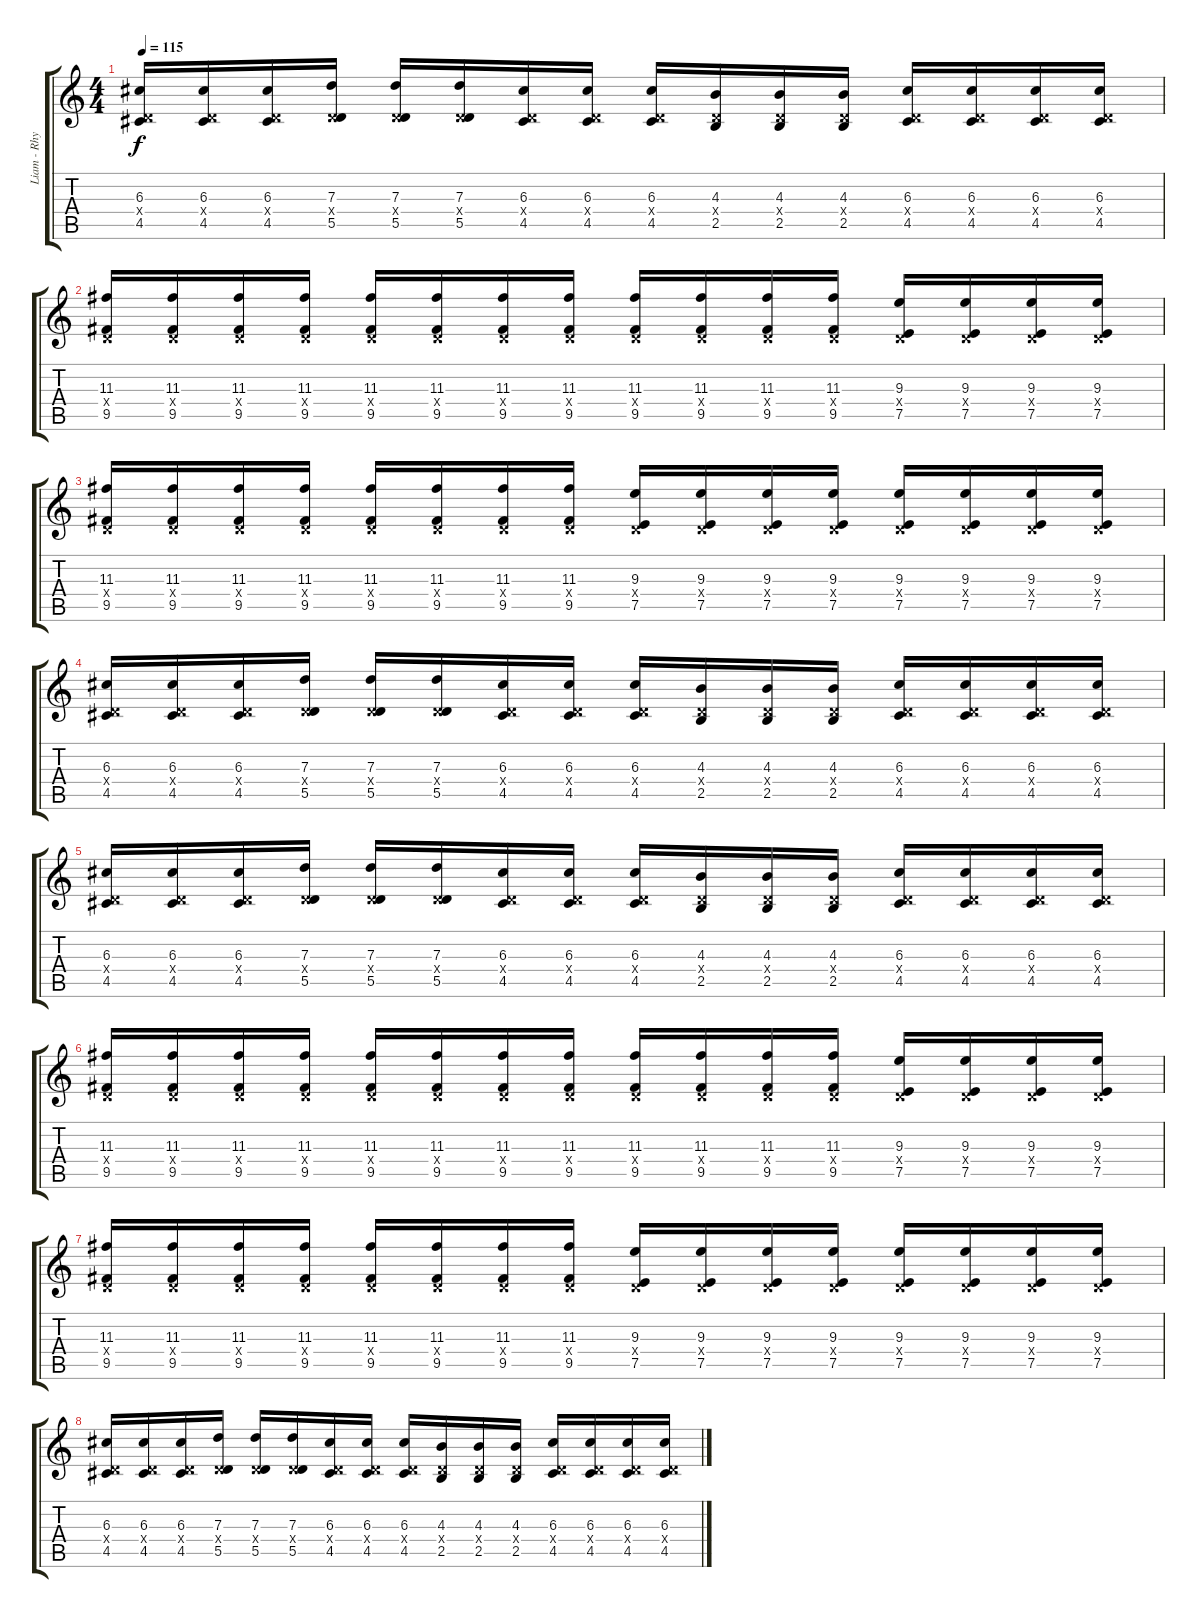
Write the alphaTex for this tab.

\track ("Liam - Rhythm Guitar" "Liam - Rhy") {instrument distortionguitar}
\staff {score tabs}
\tuning (E4 B3 G3 D3 A2 D2) {hide}
\ts (4 4)
\tempo 115
\clef g2
\ks c
(6.3 0.4{x} 4.5).16{dy f} (6.3 0.4{x} 4.5).16 (6.3 0.4{x} 4.5).16 (7.3 0.4{x} 5.5).16 (7.3 0.4{x} 5.5).16 (7.3 0.4{x} 5.5).16 (6.3 0.4{x} 4.5).16 (6.3 0.4{x} 4.5).16 (6.3 0.4{x} 4.5).16 (4.3 0.4{x} 2.5).16 (4.3 0.4{x} 2.5).16 (4.3 0.4{x} 2.5).16 (6.3 0.4{x} 4.5).16 (6.3 0.4{x} 4.5).16 (6.3 0.4{x} 4.5).16 (6.3 0.4{x} 4.5).16 |
(11.3 0.4{x} 9.5).16 (11.3 0.4{x} 9.5).16 (11.3 0.4{x} 9.5).16 (11.3 0.4{x} 9.5).16 (11.3 0.4{x} 9.5).16 (11.3 0.4{x} 9.5).16 (11.3 0.4{x} 9.5).16 (11.3 0.4{x} 9.5).16 (11.3 0.4{x} 9.5).16 (11.3 0.4{x} 9.5).16 (11.3 0.4{x} 9.5).16 (11.3 0.4{x} 9.5).16 (9.3 0.4{x} 7.5).16 (9.3 0.4{x} 7.5).16 (9.3 0.4{x} 7.5).16 (9.3 0.4{x} 7.5).16 |
(11.3 0.4{x} 9.5).16 (11.3 0.4{x} 9.5).16 (11.3 0.4{x} 9.5).16 (11.3 0.4{x} 9.5).16 (11.3 0.4{x} 9.5).16 (11.3 0.4{x} 9.5).16 (11.3 0.4{x} 9.5).16 (11.3 0.4{x} 9.5).16 (9.3 0.4{x} 7.5).16 (9.3 0.4{x} 7.5).16 (9.3 0.4{x} 7.5).16 (9.3 0.4{x} 7.5).16 (9.3 0.4{x} 7.5).16 (9.3 0.4{x} 7.5).16 (9.3 0.4{x} 7.5).16 (9.3 0.4{x} 7.5).16 |
(6.3 0.4{x} 4.5).16 (6.3 0.4{x} 4.5).16 (6.3 0.4{x} 4.5).16 (7.3 0.4{x} 5.5).16 (7.3 0.4{x} 5.5).16 (7.3 0.4{x} 5.5).16 (6.3 0.4{x} 4.5).16 (6.3 0.4{x} 4.5).16 (6.3 0.4{x} 4.5).16 (4.3 0.4{x} 2.5).16 (4.3 0.4{x} 2.5).16 (4.3 0.4{x} 2.5).16 (6.3 0.4{x} 4.5).16 (6.3 0.4{x} 4.5).16 (6.3 0.4{x} 4.5).16 (6.3 0.4{x} 4.5).16 |
(6.3 0.4{x} 4.5).16 (6.3 0.4{x} 4.5).16 (6.3 0.4{x} 4.5).16 (7.3 0.4{x} 5.5).16 (7.3 0.4{x} 5.5).16 (7.3 0.4{x} 5.5).16 (6.3 0.4{x} 4.5).16 (6.3 0.4{x} 4.5).16 (6.3 0.4{x} 4.5).16 (4.3 0.4{x} 2.5).16 (4.3 0.4{x} 2.5).16 (4.3 0.4{x} 2.5).16 (6.3 0.4{x} 4.5).16 (6.3 0.4{x} 4.5).16 (6.3 0.4{x} 4.5).16 (6.3 0.4{x} 4.5).16 |
(11.3 0.4{x} 9.5).16 (11.3 0.4{x} 9.5).16 (11.3 0.4{x} 9.5).16 (11.3 0.4{x} 9.5).16 (11.3 0.4{x} 9.5).16 (11.3 0.4{x} 9.5).16 (11.3 0.4{x} 9.5).16 (11.3 0.4{x} 9.5).16 (11.3 0.4{x} 9.5).16 (11.3 0.4{x} 9.5).16 (11.3 0.4{x} 9.5).16 (11.3 0.4{x} 9.5).16 (9.3 0.4{x} 7.5).16 (9.3 0.4{x} 7.5).16 (9.3 0.4{x} 7.5).16 (9.3 0.4{x} 7.5).16 |
(11.3 0.4{x} 9.5).16 (11.3 0.4{x} 9.5).16 (11.3 0.4{x} 9.5).16 (11.3 0.4{x} 9.5).16 (11.3 0.4{x} 9.5).16 (11.3 0.4{x} 9.5).16 (11.3 0.4{x} 9.5).16 (11.3 0.4{x} 9.5).16 (9.3 0.4{x} 7.5).16 (9.3 0.4{x} 7.5).16 (9.3 0.4{x} 7.5).16 (9.3 0.4{x} 7.5).16 (9.3 0.4{x} 7.5).16 (9.3 0.4{x} 7.5).16 (9.3 0.4{x} 7.5).16 (9.3 0.4{x} 7.5).16 |
(6.3 0.4{x} 4.5).16 (6.3 0.4{x} 4.5).16 (6.3 0.4{x} 4.5).16 (7.3 0.4{x} 5.5).16 (7.3 0.4{x} 5.5).16 (7.3 0.4{x} 5.5).16 (6.3 0.4{x} 4.5).16 (6.3 0.4{x} 4.5).16 (6.3 0.4{x} 4.5).16 (4.3 0.4{x} 2.5).16 (4.3 0.4{x} 2.5).16 (4.3 0.4{x} 2.5).16 (6.3 0.4{x} 4.5).16 (6.3 0.4{x} 4.5).16 (6.3 0.4{x} 4.5).16 (6.3 0.4{x} 4.5).16
